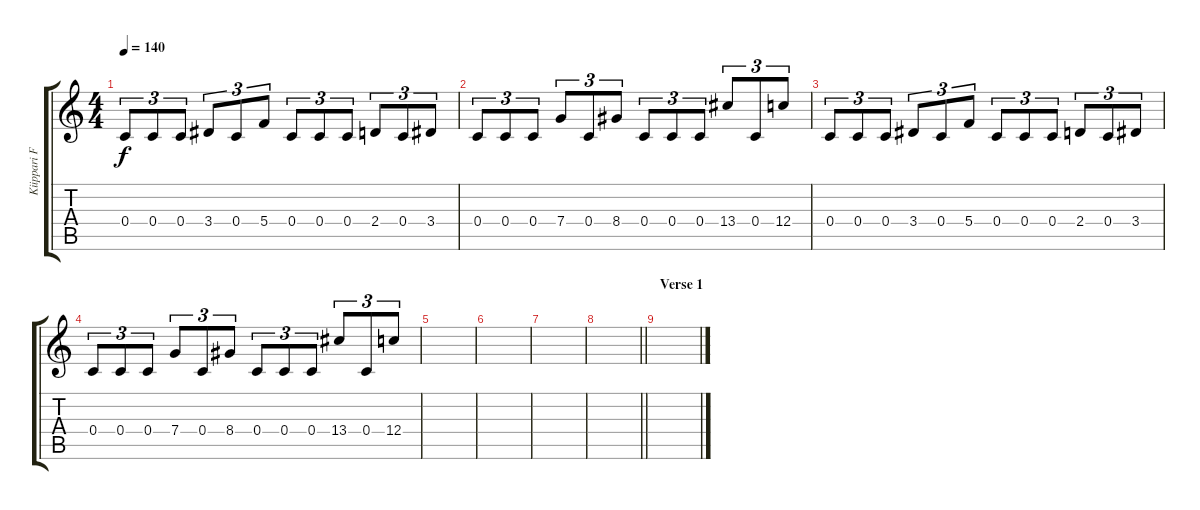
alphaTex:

\track ("Kiippari FX2" "Kiippari F") {instrument electricguitarclean}
\staff {score tabs}
\tuning (D4 A3 F3 C3 G2 C2) {hide}
\ts (4 4)
\tempo 140
\clef g2
\ks c
0.4.8{tu (3 2) dy f} 0.4.8{tu (3 2)} 0.4.8{tu (3 2)} 3.4.8{tu (3 2)} 0.4.8{tu (3 2)} 5.4.8{tu (3 2)} 0.4.8{tu (3 2)} 0.4.8{tu (3 2)} 0.4.8{tu (3 2)} 2.4.8{tu (3 2)} 0.4.8{tu (3 2)} 3.4.8{tu (3 2)} |
0.4.8{tu (3 2)} 0.4.8{tu (3 2)} 0.4.8{tu (3 2)} 7.4.8{tu (3 2)} 0.4.8{tu (3 2)} 8.4.8{tu (3 2)} 0.4.8{tu (3 2)} 0.4.8{tu (3 2)} 0.4.8{tu (3 2)} 13.4.8{tu (3 2)} 0.4.8{tu (3 2)} 12.4.8{tu (3 2)} |
0.4.8{tu (3 2)} 0.4.8{tu (3 2)} 0.4.8{tu (3 2)} 3.4.8{tu (3 2)} 0.4.8{tu (3 2)} 5.4.8{tu (3 2)} 0.4.8{tu (3 2)} 0.4.8{tu (3 2)} 0.4.8{tu (3 2)} 2.4.8{tu (3 2)} 0.4.8{tu (3 2)} 3.4.8{tu (3 2)} |
0.4.8{tu (3 2)} 0.4.8{tu (3 2)} 0.4.8{tu (3 2)} 7.4.8{tu (3 2)} 0.4.8{tu (3 2)} 8.4.8{tu (3 2)} 0.4.8{tu (3 2)} 0.4.8{tu (3 2)} 0.4.8{tu (3 2)} 13.4.8{tu (3 2)} 0.4.8{tu (3 2)} 12.4.8{tu (3 2)} |
|
|
|
\barLineRight lightlight
|
\section ("" "Verse 1")
